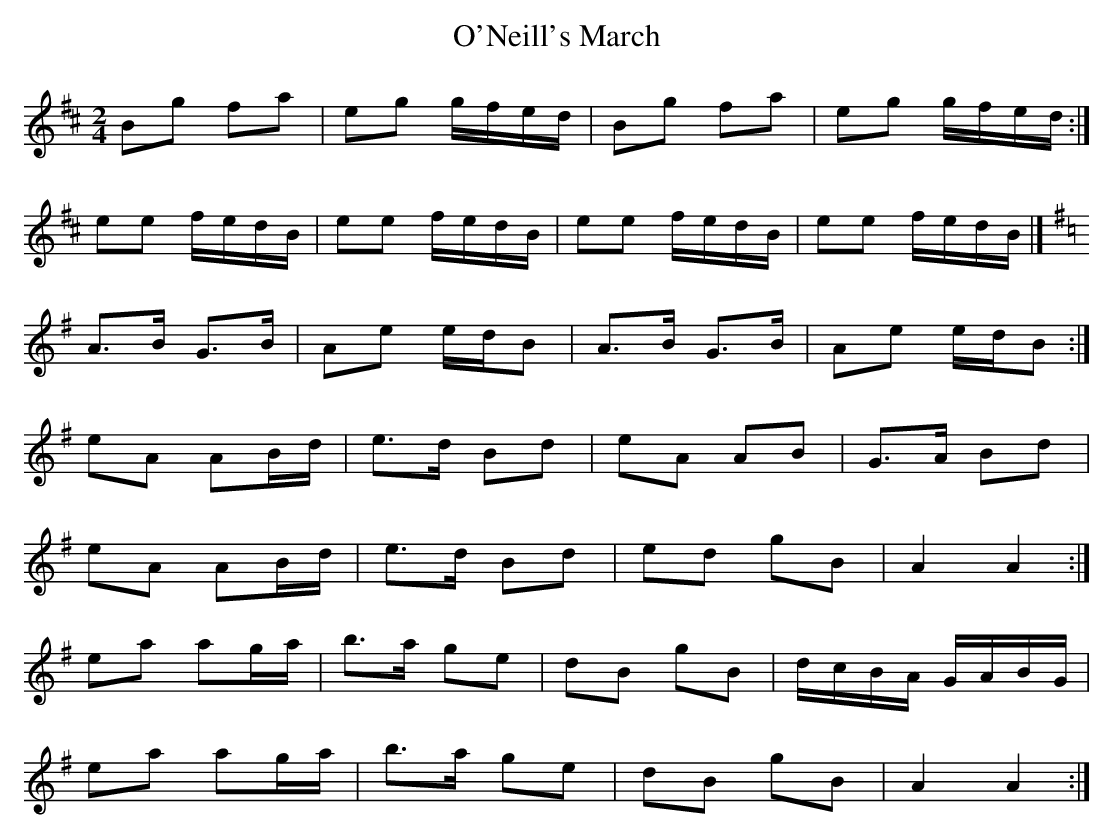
X:1
T:O'Neill's March
M:2/4
L:1/8
K:E Dorian
Bg fa|eg g/f/e/d/|Bg fa|eg g/f/e/d/:|!
ee f/e/d/B/|ee f/e/d/B/|ee f/e/d/B/|ee f/e/d/B/|]!
K:A Dorian
A3/2B/ G3/2B/|Ae e/d/B|A3/2B/ G3/2B/|Ae e/d/B:|!
eA AB/d/|e3/2d/ Bd|eA AB|G3/2A/ Bd|!
eA AB/d/|e3/2d/ Bd|ed gB|A2 A2:|!
ea ag/a/|b3/2a/ ge|dB gB|d/c/B/A/ G/A/B/G/|!
ea ag/a/|b3/2a/ ge|dB gB|A2 A2:|!
